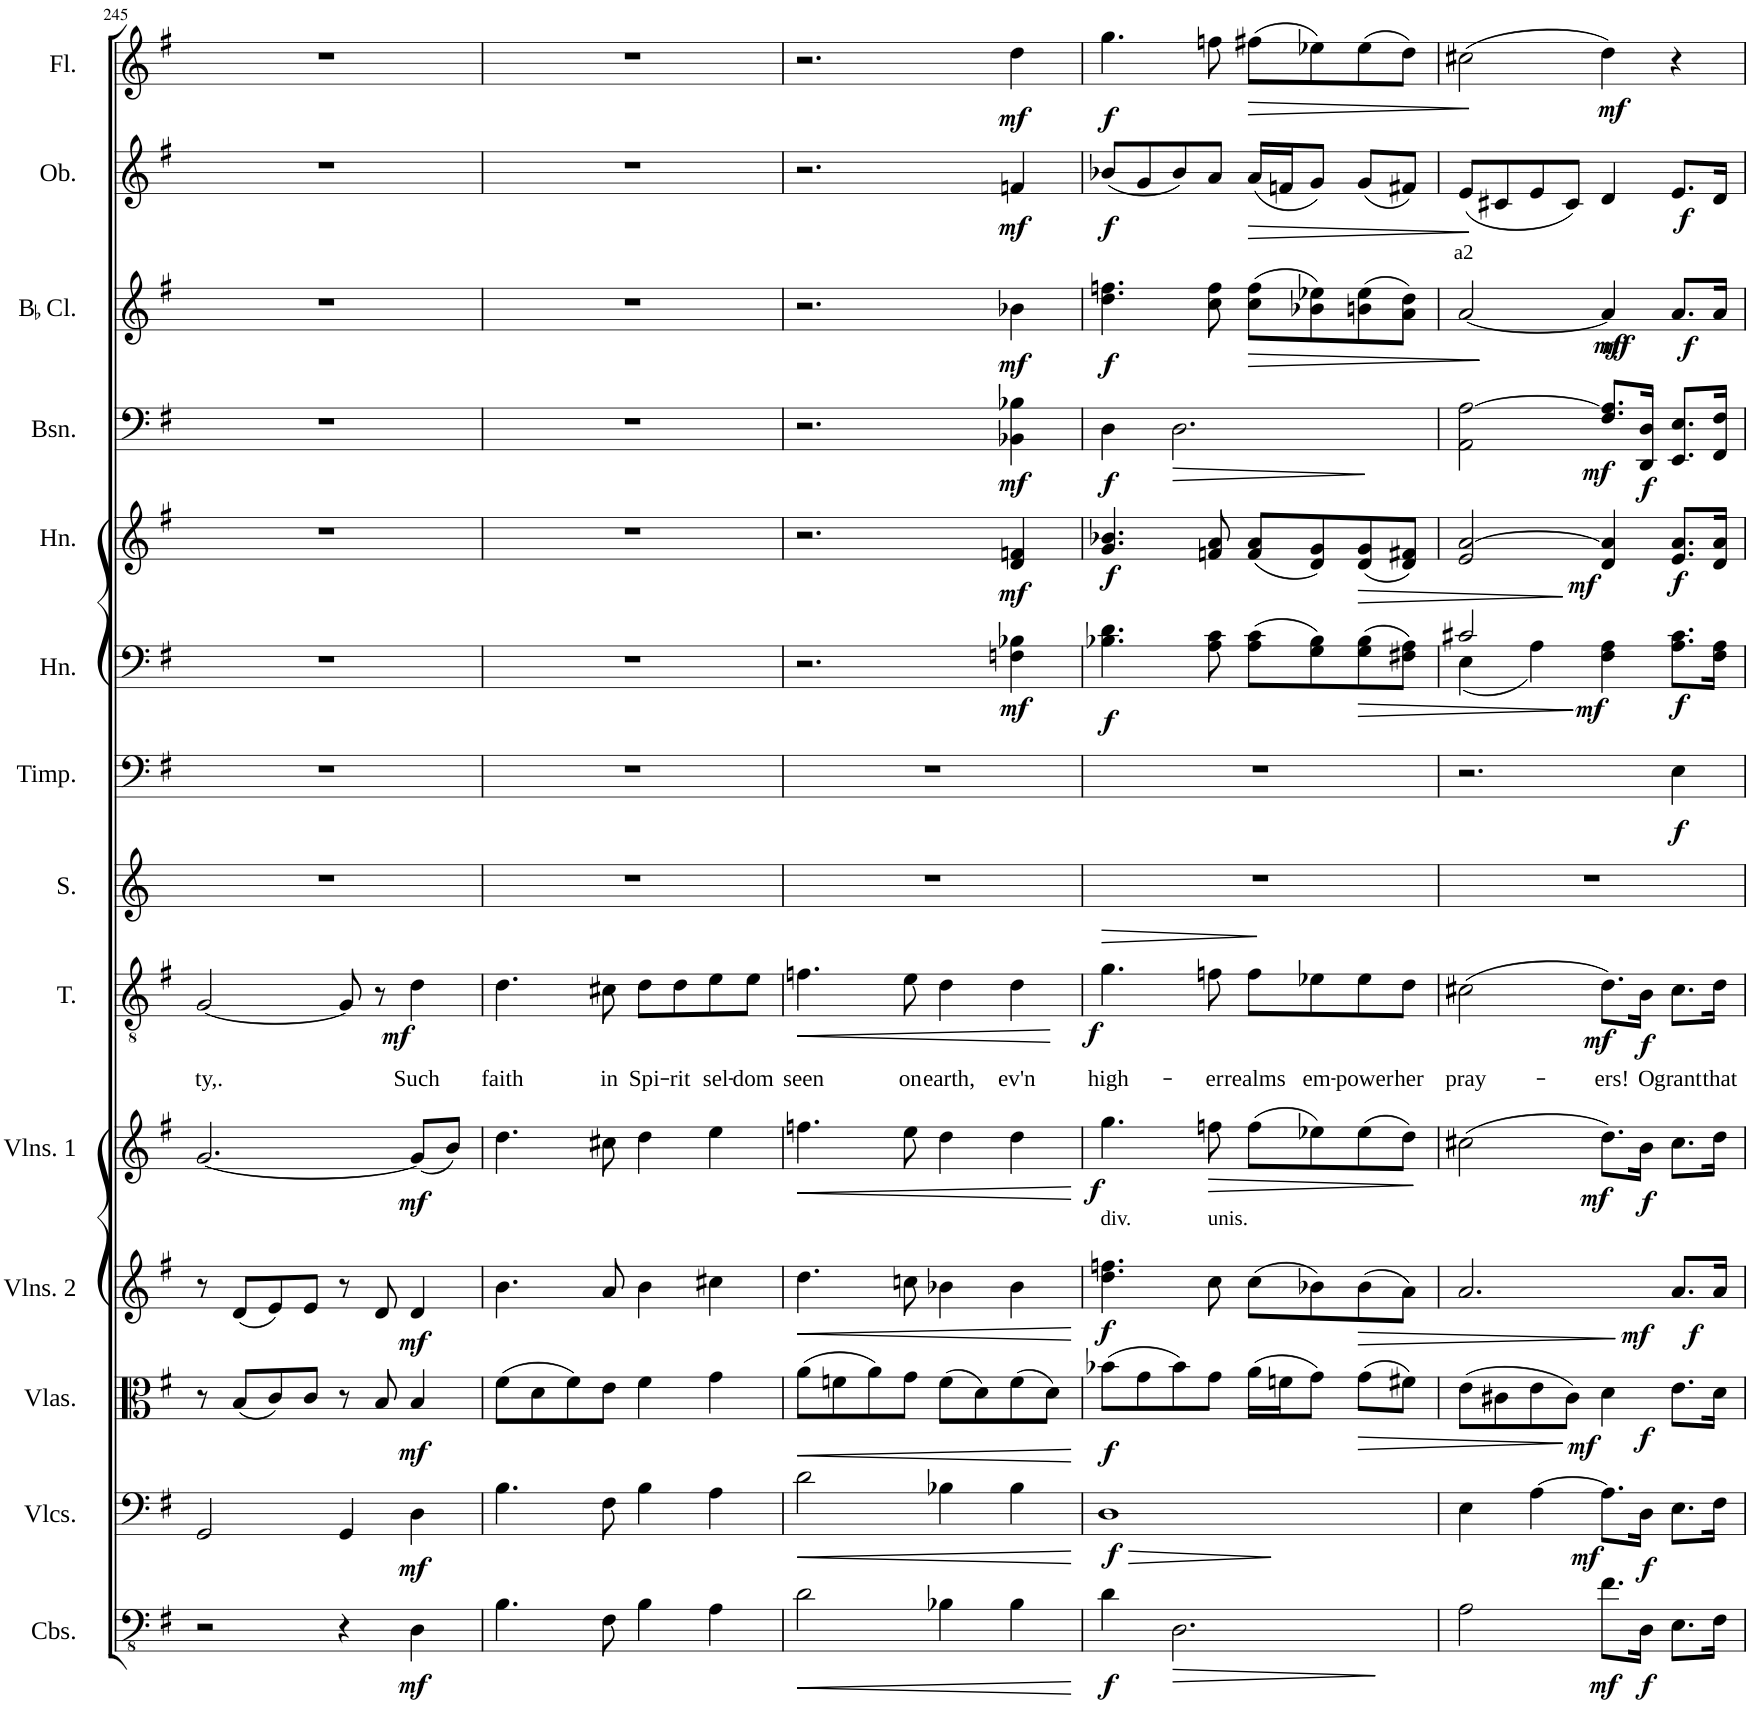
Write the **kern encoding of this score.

**kern	**dynam	**kern	**dynam	**kern	**dynam	**kern	**dynam	**kern	**dynam	**kern	**text	**dynam	**kern	**dynam	**kern	**dynam	**kern	**dynam	**kern	**dynam	**kern	**dynam	**kern	**dynam	**kern	**dynam
*part13	*part13	*part12	*part12	*part11	*part11	*part10	*part10	*part9	*part9	*part8	*part8	*part8	*part7	*part7	*part6	*part6	*part5	*part5	*part4	*part4	*part3	*part3	*part2	*part2	*part1	*part1
*staff13	*staff13	*staff12	*staff12	*staff11	*staff11	*staff10	*staff10	*staff9	*staff9	*staff8	*staff8	*staff8	*staff7	*staff7	*staff6	*staff6	*staff5	*staff5	*staff4	*staff4	*staff3	*staff3	*staff2	*staff2	*staff1	*staff1
*I"Contrabasses	*	*I"Violoncellos	*	*I"Violas	*	*I"Violins 2	*	*I"Violins 1	*	*I"Tenor	*	*	*I"Timpani	*	*I"Horn	*	*I"Horn	*	*I"Bassoon	*	*I"BaccidentalFlat Clarinet	*	*I"Oboe	*	*I"Flute	*
*I'Cbs.	*	*I'Vlcs.	*	*I'Vlas.	*	*I'Vlns. 2	*	*I'Vlns. 1	*	*I'T.	*	*	*I'Timp.	*	*I'Hn.	*	*I'Hn.	*	*I'Bsn.	*	*I'BaccidentalFlat Cl.	*	*I'Ob.	*	*I'Fl.	*
!!LO:PB:g=z
*clefFv4	*	*clefF4	*	*clefC3	*	*clefG2	*	*clefG2	*	*clefGv2	*	*	*clefF4	*	*clefF4	*	*clefG2	*	*clefF4	*	*clefG2	*	*clefG2	*	*clefG2	*
*	*	*	*	*	*	*	*	*	*	*	*	*	*	*	*ITrd4c7	*	*ITrd4c7	*	*	*	*ITrd1c2	*	*	*	*	*
*k[f#]	*	*k[f#]	*	*k[f#]	*	*k[f#]	*	*k[f#]	*	*k[f#]	*	*	*k[f#]	*	*k[f#]	*	*k[f#]	*	*k[f#]	*	*k[f#]	*	*k[f#]	*	*k[f#]	*
*M4/4	*	*M4/4	*	*M4/4	*	*M4/4	*	*M4/4	*	*M4/4	*	*	*M4/4	*	*M4/4	*	*M4/4	*	*M4/4	*	*M4/4	*	*M4/4	*	*M4/4	*
=245	=245	=245	=245	=245	=245	=245	=245	=245	=245	=245	=245	=245	=245	=245	=245	=245	=245	=245	=245	=245	=245	=245	=245	=245	=245	=245
!	!	!	!	!	!	!	!	!	!	!	!LO:LY:b	!	!	!	!	!	!	!	!	!	!	!	!	!	!	!
2r	.	2GG/	.	8r	.	8r	.	[2.g/	.	[2G/	ty,.	.	1r	.	1r	.	1r	.	1r	.	1r	.	1r	.	1r	.
.	.	.	.	(8B/L	.	(8d/L	.	.	.	.	.	.	.	.	.	.	.	.	.	.	.	.	.	.	.	.
.	.	.	.	8c/)	.	8e/)	.	.	.	.	.	.	.	.	.	.	.	.	.	.	.	.	.	.	.	.
.	.	.	.	8c/J	.	8e/J	.	.	.	.	.	.	.	.	.	.	.	.	.	.	.	.	.	.	.	.
4r	.	4GG/	.	8r	.	8r	.	.	.	8G/]	.	.	.	.	.	.	.	.	.	.	.	.	.	.	.	.
.	.	.	.	8B/	.	8d/	.	.	.	8r	.	.	.	.	.	.	.	.	.	.	.	.	.	.	.	.
!	!LO:DY:b	!	!LO:DY:b	!	!LO:DY:b	!	!LO:DY:b	!	!LO:DY:b	!	!LO:LY:b	!LO:DY:b	!	!	!	!	!	!	!	!	!	!	!	!	!	!
4DD\	mf	4D\	mf	4B/	mf	4d/	mf	(8g/L]	mf	4d\	Such	mf	.	.	.	.	.	.	.	.	.	.	.	.	.	.
.	.	.	.	.	.	.	.	8b/J)	.	.	.	.	.	.	.	.	.	.	.	.	.	.	.	.	.	.
=246	=246	=246	=246	=246	=246	=246	=246	=246	=246	=246	=246	=246	=246	=246	=246	=246	=246	=246	=246	=246	=246	=246	=246	=246	=246	=246
!	!	!	!	!	!	!	!	!	!	!	!LO:LY:b	!	!	!	!	!	!	!	!	!	!	!	!	!	!	!
4.BB\	.	4.B\	.	(8f#\L	.	4.b\	.	4.dd\	.	4.d\	faith	.	1r	.	1r	.	1r	.	1r	.	1r	.	1r	.	1r	.
.	.	.	.	8d\	.	.	.	.	.	.	.	.	.	.	.	.	.	.	.	.	.	.	.	.	.	.
.	.	.	.	8f#\)	.	.	.	.	.	.	.	.	.	.	.	.	.	.	.	.	.	.	.	.	.	.
!	!	!	!	!	!	!	!	!	!	!	!LO:LY:b	!	!	!	!	!	!	!	!	!	!	!	!	!	!	!
8FF#\	.	8F#\	.	8e\J	.	8a/	.	8cc#X\	.	8c#X\	in	.	.	.	.	.	.	.	.	.	.	.	.	.	.	.
!	!	!	!	!	!	!	!	!	!	!	!LO:LY:b	!	!	!	!	!	!	!	!	!	!	!	!	!	!	!
4BB\	.	4B\	.	4f#\	.	4b\	.	4dd\	.	8d\L	Spi-	.	.	.	.	.	.	.	.	.	.	.	.	.	.	.
!	!	!	!	!	!	!	!	!	!	!	!LO:LY:b	!	!	!	!	!	!	!	!	!	!	!	!	!	!	!
.	.	.	.	.	.	.	.	.	.	8d\	-rit	.	.	.	.	.	.	.	.	.	.	.	.	.	.	.
!	!	!	!	!	!	!	!	!	!	!	!LO:LY:b	!	!	!	!	!	!	!	!	!	!	!	!	!	!	!
4AA\	.	4A\	.	4g\	.	4cc#X\	.	4ee\	.	8e\	sel-	.	.	.	.	.	.	.	.	.	.	.	.	.	.	.
!	!	!	!	!	!	!	!	!	!	!	!LO:LY:b	!	!	!	!	!	!	!	!	!	!	!	!	!	!	!
.	.	.	.	.	.	.	.	.	.	8e\J	-dom	.	.	.	.	.	.	.	.	.	.	.	.	.	.	.
=247	=247	=247	=247	=247	=247	=247	=247	=247	=247	=247	=247	=247	=247	=247	=247	=247	=247	=247	=247	=247	=247	=247	=247	=247	=247	=247
!	!LO:HP:b	!	!LO:HP:b	!	!LO:HP:b	!	!LO:HP:b	!	!LO:HP:b	!	!LO:LY:b	!LO:HP:b	!	!	!	!	!	!	!	!	!	!	!	!	!	!
2D\	<	2d\	<	(8a\L	<	4.dd\	<	4.ffn\	<	4.fn\	seen	<	1r	.	2.r	.	2.r	.	2.r	.	2.r	.	2.r	.	2.r	.
.	.	.	.	8fn\	.	.	.	.	.	.	.	.	.	.	.	.	.	.	.	.	.	.	.	.	.	.
.	.	.	.	8a\)	.	.	.	.	.	.	.	.	.	.	.	.	.	.	.	.	.	.	.	.	.	.
!	!	!	!	!	!	!	!	!	!	!	!LO:LY:b	!	!	!	!	!	!	!	!	!	!	!	!	!	!	!
.	.	.	.	8g\J	.	8ccn\	.	8ee\	.	8e\	on	.	.	.	.	.	.	.	.	.	.	.	.	.	.	.
!	!	!	!	!	!	!	!	!	!	!	!LO:LY:b	!	!	!	!	!	!	!	!	!	!	!	!	!	!	!
4BB-X\	.	4B-X\	.	(8f\L	.	4b-X\	.	4dd\	.	4d\	earth,	.	.	.	.	.	.	.	.	.	.	.	.	.	.	.
.	.	.	.	8d\)	.	.	.	.	.	.	.	.	.	.	.	.	.	.	.	.	.	.	.	.	.	.
!	!	!	!	!	!	!	!	!	!	!	!LO:LY:b	!	!	!	!	!LO:DY:b	!	!LO:DY:b	!	!LO:DY:b	!	!LO:DY:b	!	!LO:DY:b	!	!LO:DY:b
4BB-\	.	4B-\	.	(8f\	.	4b-\	.	4dd\	.	4d\	ev'n	.	.	.	4Fn\ 4B-X\	mf	4d/ 4fn/	mf	4BB-X\ 4B-X\	mf	4b-X\	mf	4fn/	mf	4dd\	mf
.	.	.	.	8d\J)	.	.	.	.	.	.	.	.	.	.	.	.	.	.	.	.	.	.	.	.	.	.
.	[	.	[	.	[	.	[	.	[	.	.	[	.	.	.	.	.	.	.	.	.	.	.	.	.	.
=248	=248	=248	=248	=248	=248	=248	=248	=248	=248	=248	=248	=248	=248	=248	=248	=248	=248	=248	=248	=248	=248	=248	=248	=248	=248	=248
!	!	!	!	!	!	!LO:TX:a:t=div.	!	!	!	!	!	!	!	!	!	!	!	!	!	!	!	!	!	!	!	!
!	!LO:DY:b	!	!LO:HP:b	!	!	!	!	!	!	!	!LO:LY:b	!	!	!	!	!	!	!	!	!	!	!	!	!	!	!
!	!	!	!LO:DY:n=1:b	!	!LO:DY:b	!	!LO:DY:b	!	!LO:DY:b	!	!	!LO:DY:b	!	!	!	!LO:DY:b	!	!LO:DY:b	!	!LO:DY:b	!	!LO:DY:b	!	!LO:DY:b	!	!LO:DY:b
4D\	f	1D	> f	(8b-X\L	f	4.dd\ 4.ffn\	f	4.gg\	f	4.g\	high-	f	1r	.	4.B-X\ 4.d\	f	4.g/ 4.b-X/	f	4D\	f	4.dd\ 4.ffn\	f	(8b-X/L	f	4.gg\	f
.	.	.	.	8g\	.	.	.	.	.	.	.	.	.	.	.	.	.	.	.	.	.	.	8g/	.	.	.
!	!LO:HP:b	!	!	!	!	!	!	!	!	!	!	!	!	!	!	!	!	!	!	!LO:HP:b	!	!	!	!	!	!
2.DD\	>	.	.	8b-\)	.	.	.	.	.	.	.	.	.	.	.	.	.	.	2.D\	>	.	.	8b-/)	.	.	.
!	!	!	!	!	!	!LO:TX:a:t=unis.	!	!	!	!	!	!	!	!	!	!	!	!	!	!	!	!	!	!	!	!
!	!	!	!	!	!	!	!	!	!LO:HP:b	!	!LO:LY:b	!	!	!	!	!	!	!	!	!	!	!	!	!	!	!
.	.	.	.	8g\J	.	8cc\	.	8ffn\	>	8fn\	-er	.	.	.	8A\ 8c\	.	8fn/ 8a/	.	.	.	8cc\ 8ff\	.	8a/J	.	8ffn\	.
!	!	!	!	!	!	!	!	!	!	!	!LO:LY:b	!	!	!	!	!	!	!	!	!	!	!LO:HP:b	!	!LO:HP:b	!	!LO:HP:b
.	.	.	.	(16a\LL	.	(8cc\L	.	(8ff\L	.	8f\L	realms	.	.	.	(8A\ 8c\L	.	(8f/ 8a/L	.	.	.	(8cc\ 8ff\L	>	(16a/LL	>	(8ff#X\L	>
.	.	.	.	16fn\J	.	.	.	.	.	.	.	.	.	.	.	.	.	.	.	.	.	.	16fn/J	.	.	.
!	!	!	!	!	!	!	!	!	!	!	!LO:LY:b	!	!	!	!	!	!	!	!	!	!	!	!	!	!	!
.	.	.	.	8g\J)	.	8b-X\)	.	8ee-X\)	.	8e-X\	em-	.	.	.	8G\ 8B-\)	.	8d/ 8g/)	.	.	.	8b-X\ 8ee-X\)	.	8g/J)	.	8ee-X\)	.
!	!	!	!	!	!LO:HP:b	!	!LO:HP:b	!	!	!	!LO:LY:b	!	!	!	!	!LO:HP:b	!	!LO:HP:b	!	!	!	!	!	!	!	!
.	.	.	.	(8g\L	>	(8b-\	>	(8ee-\	.	8e-\	-power	.	.	.	(8G\ 8B-\	>	(8d/ 8g/	>	.	.	(8bn\ 8ee-\	.	(8g/L	.	(8ee-\	.
!	!	!	!	!	!	!	!	!	!	!	!LO:LY:b	!	!	!	!	!	!	!	!	!	!	!	!	!	!	!
.	.	.	.	8f#X\J)	.	8a\J)	.	8dd\J)	.	8d\J	her	.	.	.	8F#X\ 8A\J)	.	8d/ 8f#X/J)	.	.	.	8a\ 8dd\J)	.	8f#X/J)	.	8dd\J)	.
.	]	.	]	.	]	.	]	.	]	.	.	.	.	.	.	]	.	]	.	]	.	]	.	]	.	]
=249	=249	=249	=249	=249	=249	=249	=249	=249	=249	=249	=249	=249	=249	=249	=249	=249	=249	=249	=249	=249	=249	=249	=249	=249	=249	=249
!	!	!	!	!	!	!	!	!	!	!	!	!	!	!	!	!	!	!	!	!	!LO:TX:a:t=a2	!	!	!	!	!
!	!	!	!	!	!	!	!LO:DY:b	!	!	!	!LO:LY:b	!	!	!	!	!	!	!	!	!	!	!	!	!	!	!
*	*	*	*	*	*	*	*	*	*	*	*	*	*	*	*^	*	*	*	*	*	*	*	*	*	*	*
!	!	!	!	!	!	!	!LO:DY:n=1:b	!	!	!	!	!	!	!	!	!	!	!	!	!	!	!	!	!	!	!	!
2AA\	.	4E\	.	(8e\L	.	2.a/	mf f	(2cc#X\	.	(2c#X\	pray-	.	2.r	.	2c#X/	(4E\	.	2e/ [2a/	.	2AA\ [2A\	.	[2a/	.	(8e/L	.	(2cc#X\	.
.	.	.	.	8c#X\	.	.	.	.	.	.	.	.	.	.	.	.	.	.	.	.	.	.	.	8c#X/	.	.	.
.	.	[4A\	.	8e\	.	.	.	.	.	.	.	.	.	.	.	4A\)	.	.	.	.	.	.	.	8e/	.	.	.
.	.	.	.	8c#\J)	.	.	.	.	.	.	.	.	.	.	.	.	.	.	.	.	.	.	.	8c#/J)	.	.	.
!	!LO:DY:b	!	!LO:DY:b	!	!LO:DY:b	!	!	!	!	!	!LO:LY:b	!	!	!	!	!	!	!	!	!	!	!	!	!	!	!	!
!	!	!	!	!	!LO:DY:n=1:b	!	!	!	!LO:DY:b	!	!	!LO:DY:b	!	!	!	!	!LO:DY:b	!	!LO:DY:b	!	!LO:DY:b	!	!LO:DY:b	!	!	!	!
!	!	!	!	!	!	!	!	!	!	!	!	!	!	!	!	!	!	!	!	!	!	!	!LO:DY:n=1:b	!	!	!	!LO:DY:b
8.F#\L	mf	8.A\L]	mf	4d\	mf f	.	.	8.dd\L)	mf	8.d\L)	-ers!	mf	.	.	4F#\ 4A\	2ryy	mf	4d/ 4a/]	mf	8.F#/ 8.A/]L	mf	4a/]	mf mf	4d/	.	4dd\)	mf
!	!LO:DY:b	!	!LO:DY:b	!	!	!	!	!	!LO:DY:b	!	!LO:LY:b	!LO:DY:b	!	!	!	!	!	!	!	!	!LO:DY:b	!	!	!	!	!	!
16DD\Jk	f	16D\Jk	f	.	.	.	.	16b\Jk	f	16B\Jk	O	f	.	.	.	.	.	.	.	16DD/ 16D/Jk	f	.	.	.	.	.	.
!	!	!	!	!	!	!	!	!	!	!	!LO:LY:b	!	!	!LO:DY:b	!	!	!LO:DY:b	!	!LO:DY:b	!	!	!	!LO:DY:n=2:b	!	!LO:DY:b	!	!
8.EE\L	.	8.E\L	.	8.e\L	.	8.a/L	.	8.cc#\L	.	8.c#\L	grant	.	4E\	f	8.A\ 8.c#\L	.	f	8.e/ 8.a/L	f	8.EE/ 8.E/L	.	8.a/L	f	8.e/L	f	4r	.
!	!	!	!	!	!	!	!	!	!	!	!LO:LY:b	!	!	!	!	!	!	!	!	!	!	!	!	!	!	!	!
16FF#\Jk	.	16F#\Jk	.	16d\Jk	.	16a/Jk	.	16dd\Jk	.	16d\Jk	that	.	.	.	16F#\ 16A\Jk	.	.	16d/ 16a/Jk	.	16FF#/ 16F#/Jk	.	16a/Jk	.	16d/Jk	.	.	.
*	*	*	*	*	*	*	*	*	*	*	*	*	*	*	*v	*v	*	*	*	*	*	*	*	*	*	*	*
=	=	=	=	=	=	=	=	=	=	=	=	=	=	=	=	=	=	=	=	=	=	=	=	=	=	=
*-	*-	*-	*-	*-	*-	*-	*-	*-	*-	*-	*-	*-	*-	*-	*-	*-	*-	*-	*-	*-	*-	*-	*-	*-	*-	*-
